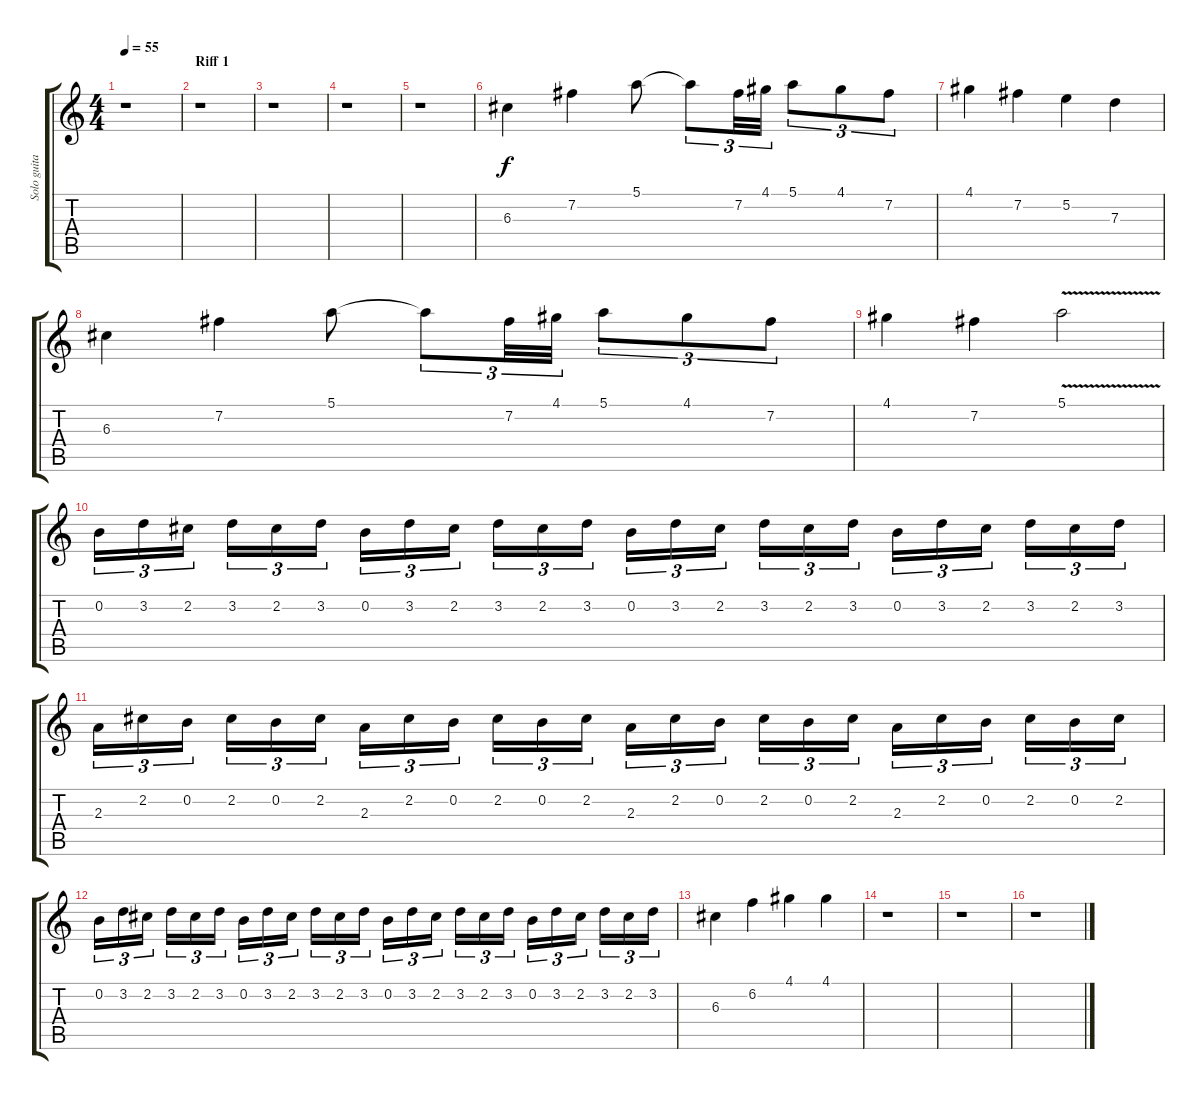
\track ("Solo guitar" "Solo guita") {instrument distortionguitar}
\staff {score tabs}
\tuning (E4 B3 G3 D3 A2 D2) {hide}
\ts (4 4)
\tempo 55
\clef g2
\ks c
r.1{dy f} |
\section ("" "Riff 1")
r.1 |
r.1 |
r.1 |
r.1 |
6.3.4 7.2.4 5.1.8 5.1{t}.8{tu (3 2)} 7.2.32{tu (3 2)} 4.1.32{tu (3 2)} 5.1.8{tu (3 2)} 4.1.8{tu (3 2)} 7.2.8{tu (3 2)} |
4.1.4 7.2.4 5.2.4 7.3.4 |
6.3.4 7.2.4 5.1.8 5.1{t}.8{tu (3 2)} 7.2.32{tu (3 2)} 4.1.32{tu (3 2)} 5.1.8{tu (3 2)} 4.1.8{tu (3 2)} 7.2.8{tu (3 2)} |
4.1.4 7.2.4 5.1{v}.2 |
0.2.16{tu (3 2)} 3.2.16{tu (3 2)} 2.2.16{tu (3 2)} 3.2.16{tu (3 2)} 2.2.16{tu (3 2)} 3.2.16{tu (3 2)} 0.2.16{tu (3 2)} 3.2.16{tu (3 2)} 2.2.16{tu (3 2)} 3.2.16{tu (3 2)} 2.2.16{tu (3 2)} 3.2.16{tu (3 2)} 0.2.16{tu (3 2)} 3.2.16{tu (3 2)} 2.2.16{tu (3 2)} 3.2.16{tu (3 2)} 2.2.16{tu (3 2)} 3.2.16{tu (3 2)} 0.2.16{tu (3 2)} 3.2.16{tu (3 2)} 2.2.16{tu (3 2)} 3.2.16{tu (3 2)} 2.2.16{tu (3 2)} 3.2.16{tu (3 2)} |
2.3.16{tu (3 2)} 2.2.16{tu (3 2)} 0.2.16{tu (3 2)} 2.2.16{tu (3 2)} 0.2.16{tu (3 2)} 2.2.16{tu (3 2)} 2.3.16{tu (3 2)} 2.2.16{tu (3 2)} 0.2.16{tu (3 2)} 2.2.16{tu (3 2)} 0.2.16{tu (3 2)} 2.2.16{tu (3 2)} 2.3.16{tu (3 2)} 2.2.16{tu (3 2)} 0.2.16{tu (3 2)} 2.2.16{tu (3 2)} 0.2.16{tu (3 2)} 2.2.16{tu (3 2)} 2.3.16{tu (3 2)} 2.2.16{tu (3 2)} 0.2.16{tu (3 2)} 2.2.16{tu (3 2)} 0.2.16{tu (3 2)} 2.2.16{tu (3 2)} |
0.2.16{tu (3 2)} 3.2.16{tu (3 2)} 2.2.16{tu (3 2)} 3.2.16{tu (3 2)} 2.2.16{tu (3 2)} 3.2.16{tu (3 2)} 0.2.16{tu (3 2)} 3.2.16{tu (3 2)} 2.2.16{tu (3 2)} 3.2.16{tu (3 2)} 2.2.16{tu (3 2)} 3.2.16{tu (3 2)} 0.2.16{tu (3 2)} 3.2.16{tu (3 2)} 2.2.16{tu (3 2)} 3.2.16{tu (3 2)} 2.2.16{tu (3 2)} 3.2.16{tu (3 2)} 0.2.16{tu (3 2)} 3.2.16{tu (3 2)} 2.2.16{tu (3 2)} 3.2.16{tu (3 2)} 2.2.16{tu (3 2)} 3.2.16{tu (3 2)} |
6.3.4 6.2.4 4.1.4 4.1.4 |
r.1 |
r.1 |
r.1
